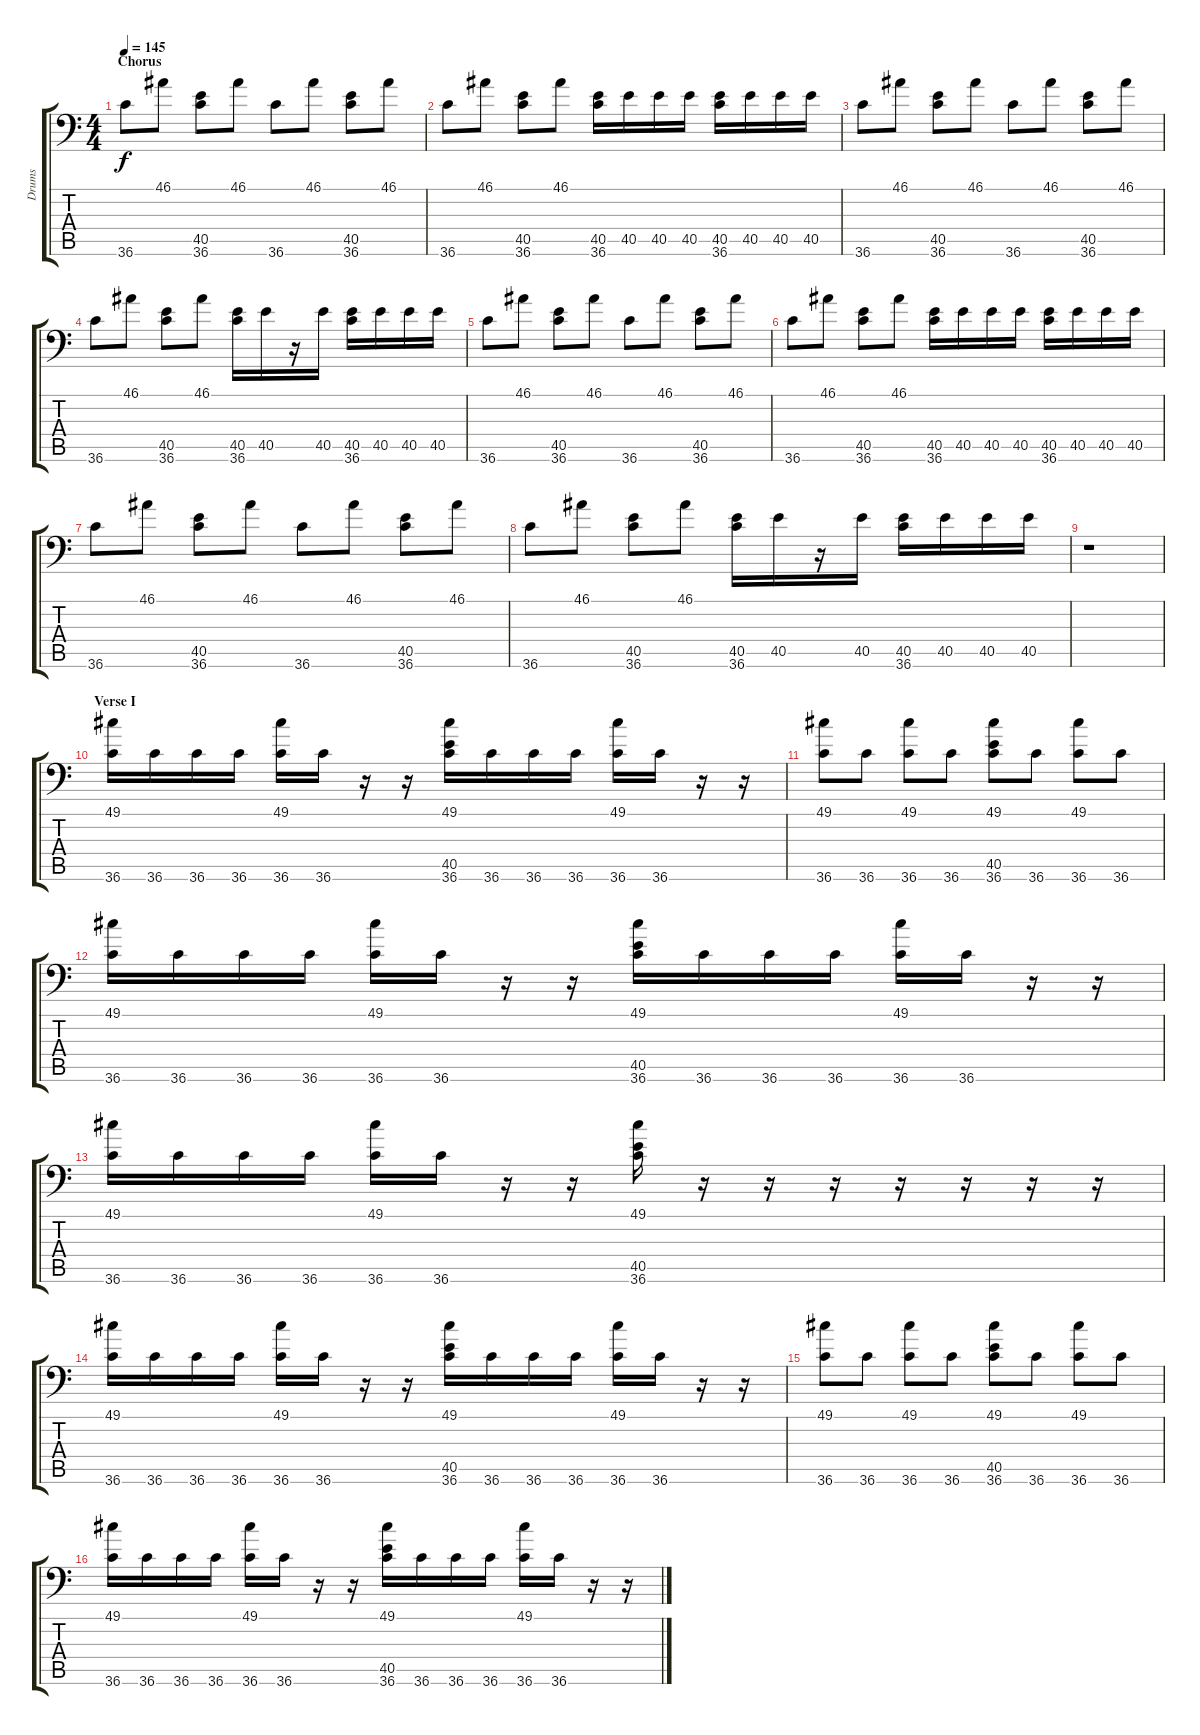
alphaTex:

\track ("Drums" "Drums") {instrument acousticgrandpiano}
\staff {score tabs}
\tuning (C-1 C-1 C-1 C-1 C-1 C-1) {hide}
\ts (4 4)
\section ("" "Chorus")
\tempo 145
\clef f4
\ks c
36.6.8{dy f} 46.1.8 (40.5 36.6).8 46.1.8 36.6.8 46.1.8 (40.5 36.6).8 46.1.8 |
36.6.8 46.1.8 (40.5 36.6).8 46.1.8 (40.5 36.6).16 40.5.16 40.5.16 40.5.16 (40.5 36.6).16 40.5.16 40.5.16 40.5.16 |
36.6.8 46.1.8 (40.5 36.6).8 46.1.8 36.6.8 46.1.8 (40.5 36.6).8 46.1.8 |
36.6.8 46.1.8 (40.5 36.6).8 46.1.8 (40.5 36.6).16 40.5.16 r.16 40.5.16 (40.5 36.6).16 40.5.16 40.5.16 40.5.16 |
36.6.8 46.1.8 (40.5 36.6).8 46.1.8 36.6.8 46.1.8 (40.5 36.6).8 46.1.8 |
36.6.8 46.1.8 (40.5 36.6).8 46.1.8 (40.5 36.6).16 40.5.16 40.5.16 40.5.16 (40.5 36.6).16 40.5.16 40.5.16 40.5.16 |
36.6.8 46.1.8 (40.5 36.6).8 46.1.8 36.6.8 46.1.8 (40.5 36.6).8 46.1.8 |
36.6.8 46.1.8 (40.5 36.6).8 46.1.8 (40.5 36.6).16 40.5.16 r.16 40.5.16 (40.5 36.6).16 40.5.16 40.5.16 40.5.16 |
r.1 |
\section ("" "Verse I")
(49.1 36.6).16 36.6.16 36.6.16 36.6.16 (49.1 36.6).16 36.6.16 r.16 r.16 (49.1 40.5 36.6).16 36.6.16 36.6.16 36.6.16 (49.1 36.6).16 36.6.16 r.16 r.16 |
(49.1 36.6).8 36.6.8 (49.1 36.6).8 36.6.8 (49.1 40.5 36.6).8 36.6.8 (49.1 36.6).8 36.6.8 |
(49.1 36.6).16 36.6.16 36.6.16 36.6.16 (49.1 36.6).16 36.6.16 r.16 r.16 (49.1 40.5 36.6).16 36.6.16 36.6.16 36.6.16 (49.1 36.6).16 36.6.16 r.16 r.16 |
(49.1 36.6).16 36.6.16 36.6.16 36.6.16 (49.1 36.6).16 36.6.16 r.16 r.16 (49.1 40.5 36.6).16 r.16 r.16 r.16 r.16 r.16 r.16 r.16 |
(49.1 36.6).16 36.6.16 36.6.16 36.6.16 (49.1 36.6).16 36.6.16 r.16 r.16 (49.1 40.5 36.6).16 36.6.16 36.6.16 36.6.16 (49.1 36.6).16 36.6.16 r.16 r.16 |
(49.1 36.6).8 36.6.8 (49.1 36.6).8 36.6.8 (49.1 40.5 36.6).8 36.6.8 (49.1 36.6).8 36.6.8 |
(49.1 36.6).16 36.6.16 36.6.16 36.6.16 (49.1 36.6).16 36.6.16 r.16 r.16 (49.1 40.5 36.6).16 36.6.16 36.6.16 36.6.16 (49.1 36.6).16 36.6.16 r.16 r.16
